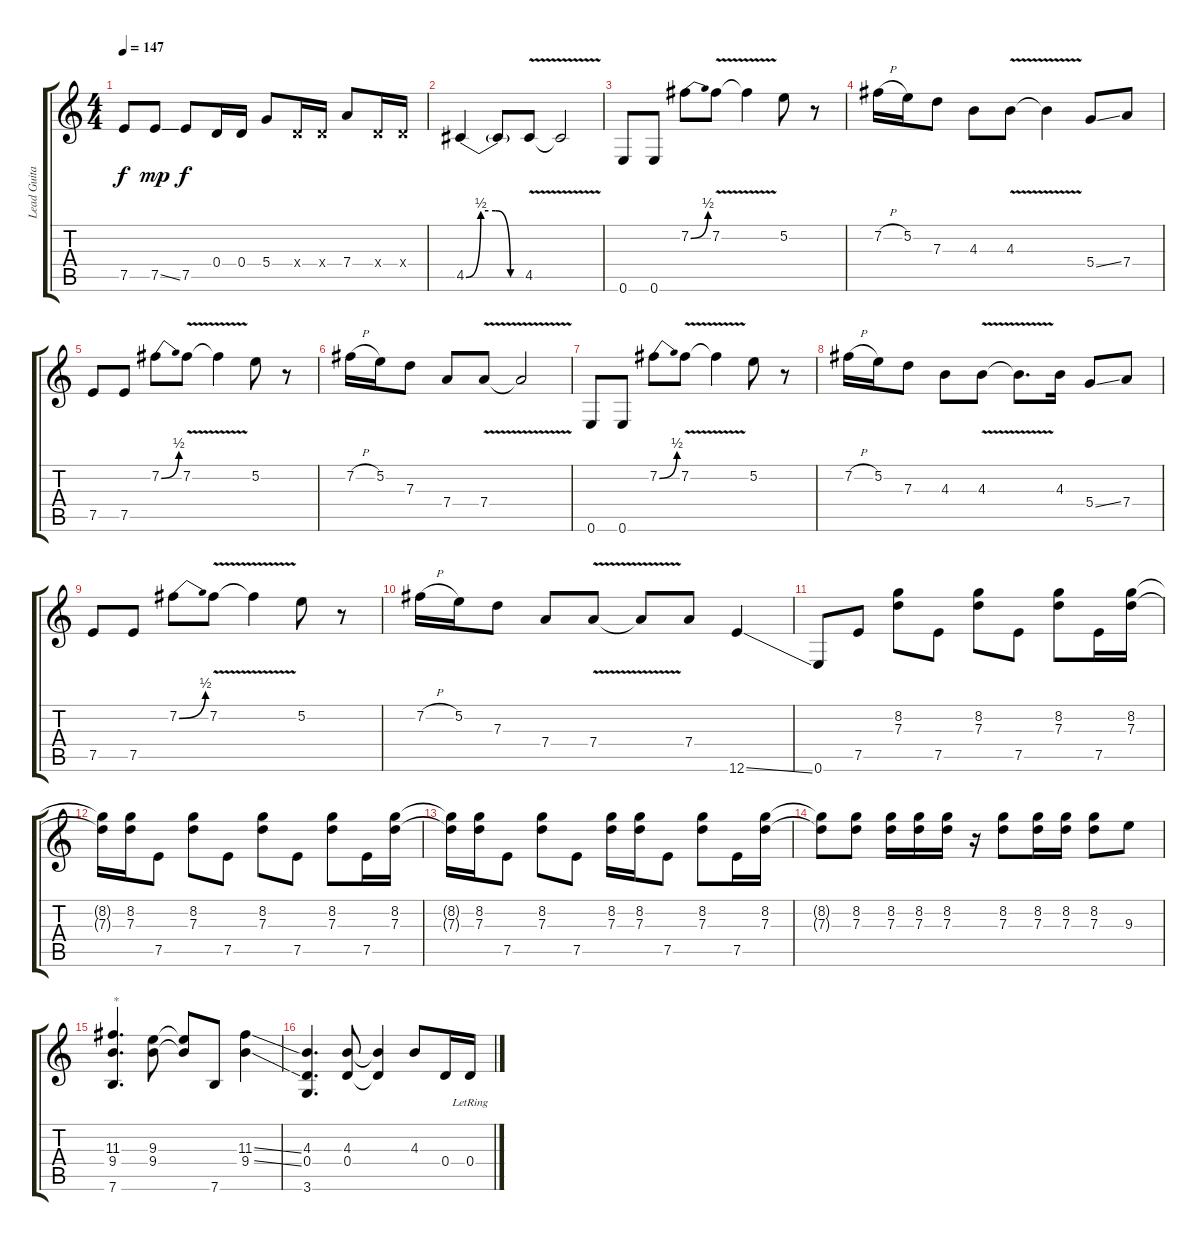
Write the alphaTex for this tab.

\track ("Lead Guitar" "Lead Guita") {instrument distortionguitar}
\staff {score tabs}
\tuning (E4 B3 G3 D3 A2 E2) {hide}
\ts (4 4)
\tempo 147
\clef g2
\ks c
7.5{t}.8{dy f} 7.5{ss}.8{dy mp} 7.5.8{dy f} 0.4.16 0.4.16 5.4.8 0.4{x}.16 0.4{x}.16 7.4.8 0.4{x}.16 0.4{x}.16 |
4.5{be (custom 0 0 15 2 30 2 45 0 60 0)}.4 4.5{t}.8 4.5{v}.8 4.5{t}.2 |
0.6.8 0.6.8 7.2{be (bend 0 0 60 2)}.8 7.2{v}.8 7.2{t}.4 5.2.8 r.8 |
7.2{h}.16 5.2.16 7.3.8 4.3.8 4.3{v}.8 4.3{t}.4 5.4{ss}.8 7.4.8 |
7.5.8 7.5.8 7.2{be (bend 0 0 60 2)}.8 7.2{v}.8 7.2{t}.4 5.2.8 r.8 |
7.2{h}.16 5.2.16 7.3.8 7.4.8 7.4{v}.8 7.4{t}.2 |
0.6.8 0.6.8 7.2{be (bend 0 0 60 2)}.8 7.2{v}.8 7.2{t}.4 5.2.8 r.8 |
7.2{h}.16 5.2.16 7.3.8 4.3.8 4.3{v}.8 4.3{t}.8{d} 4.3.16 5.4{ss}.8 7.4.8 |
7.5.8 7.5.8 7.2{be (bend 0 0 60 2)}.8 7.2{v}.8 7.2{t}.4 5.2.8 r.8 |
7.2{h}.16 5.2.16 7.3.8 7.4.8 7.4{v}.8 7.4{t}.8 7.4.8 12.6{ss}.4 |
0.6.8 7.5.8 (8.2 7.3).8 7.5.8 (8.2 7.3).8 7.5.8 (8.2 7.3).8 7.5.16 (8.2 7.3).16 |
(8.2{t} 7.3{t}).16 (8.2 7.3).16 7.5.8 (8.2 7.3).8 7.5.8 (8.2 7.3).8 7.5.8 (8.2 7.3).8 7.5.16 (8.2 7.3).16 |
(8.2{t} 7.3{t}).16 (8.2 7.3).16 7.5.8 (8.2 7.3).8 7.5.8 (8.2 7.3).16 (8.2 7.3).16 7.5.8 (8.2 7.3).8 7.5.16 (8.2 7.3).16 |
(8.2{t} 7.3{t}).8 (8.2 7.3).8 (8.2 7.3).16 (8.2 7.3).16 (8.2 7.3).16 r.16 (8.2 7.3).8 (8.2 7.3).16 (8.2 7.3).16 (8.2 7.3).8 9.3.8 |
(11.3 9.4 7.6).4{d txt "*"} (9.3 9.4).8 (9.3{t} 9.4{t}).8 7.6.8 (11.3{ss} 9.4{ss}).4 |
(4.3 0.4 3.6).4{d} (4.3 0.4).8 (4.3{t} 0.4{t}).4 4.3{ss}.8 0.4.16 0.4{lr}.16
